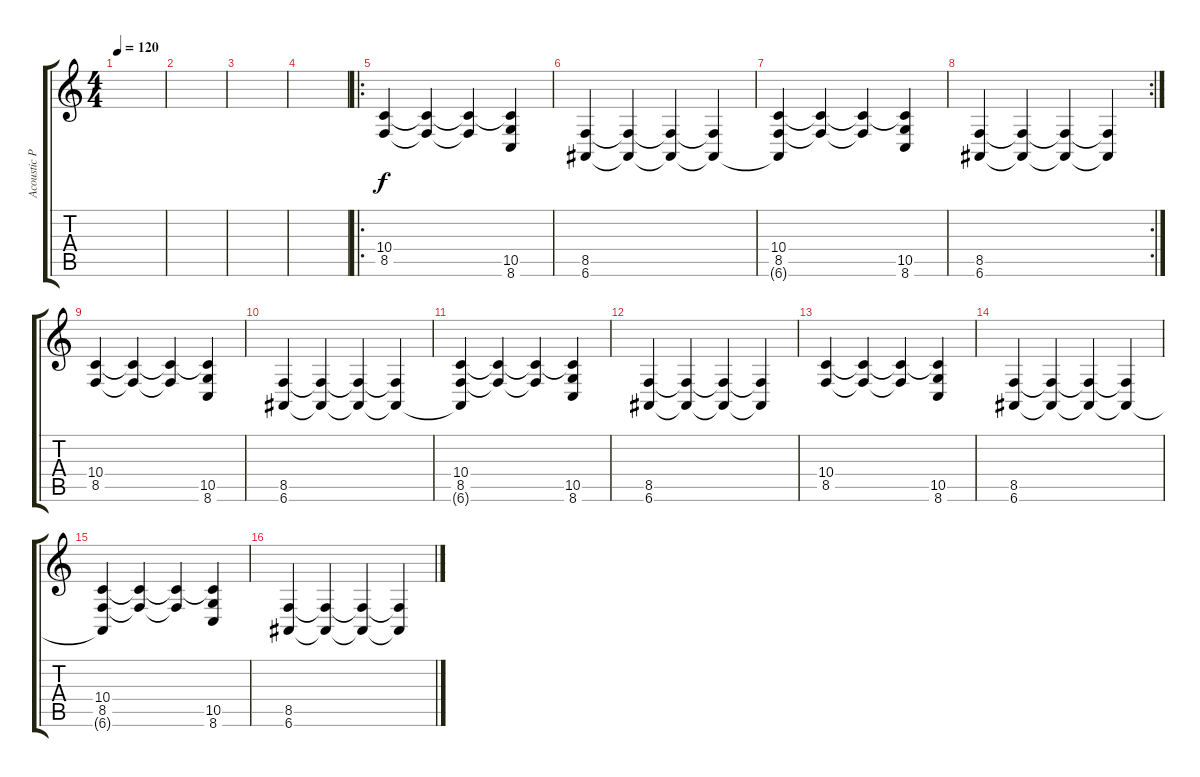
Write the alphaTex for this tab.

\track ("Acoustic Piano" "Acoustic P") {instrument acousticgrandpiano}
\staff {score tabs}
\tuning (E4 B3 G3 D3 A2 E2) {hide}
\ts (4 4)
\tempo 120
\clef g2
\ks c
|
|
|
|
\ro
(10.4 8.5).4 (10.4{t} 8.5{t}).4 (10.4{t} 8.5{t}).4 (10.4{t} 10.5 8.6).4 |
(8.5 6.6).4 (8.5{t} 6.6{t}).4 (8.5{t} 6.6{t}).4 (8.5{t} 6.6{t}).4 |
(10.4 8.5 6.6{t}).4 (10.4{t} 8.5{t}).4 (10.4{t} 8.5{t}).4 (10.4{t} 10.5 8.6).4 |
\rc 2
(8.5 6.6).4 (8.5{t} 6.6{t}).4 (8.5{t} 6.6{t}).4 (8.5{t} 6.6{t}).4 |
(10.4 8.5).4 (10.4{t} 8.5{t}).4 (10.4{t} 8.5{t}).4 (10.4{t} 10.5 8.6).4 |
(8.5 6.6).4 (8.5{t} 6.6{t}).4 (8.5{t} 6.6{t}).4 (8.5{t} 6.6{t}).4 |
(10.4 8.5 6.6{t}).4 (10.4{t} 8.5{t}).4 (10.4{t} 8.5{t}).4 (10.4{t} 10.5 8.6).4 |
(8.5 6.6).4 (8.5{t} 6.6{t}).4 (8.5{t} 6.6{t}).4 (8.5{t} 6.6{t}).4 |
(10.4 8.5).4 (10.4{t} 8.5{t}).4 (10.4{t} 8.5{t}).4 (10.4{t} 10.5 8.6).4 |
(8.5 6.6).4 (8.5{t} 6.6{t}).4 (8.5{t} 6.6{t}).4 (8.5{t} 6.6{t}).4 |
(10.4 8.5 6.6{t}).4 (10.4{t} 8.5{t}).4 (10.4{t} 8.5{t}).4 (10.4{t} 10.5 8.6).4 |
(8.5 6.6).4 (8.5{t} 6.6{t}).4 (8.5{t} 6.6{t}).4 (8.5{t} 6.6{t}).4
